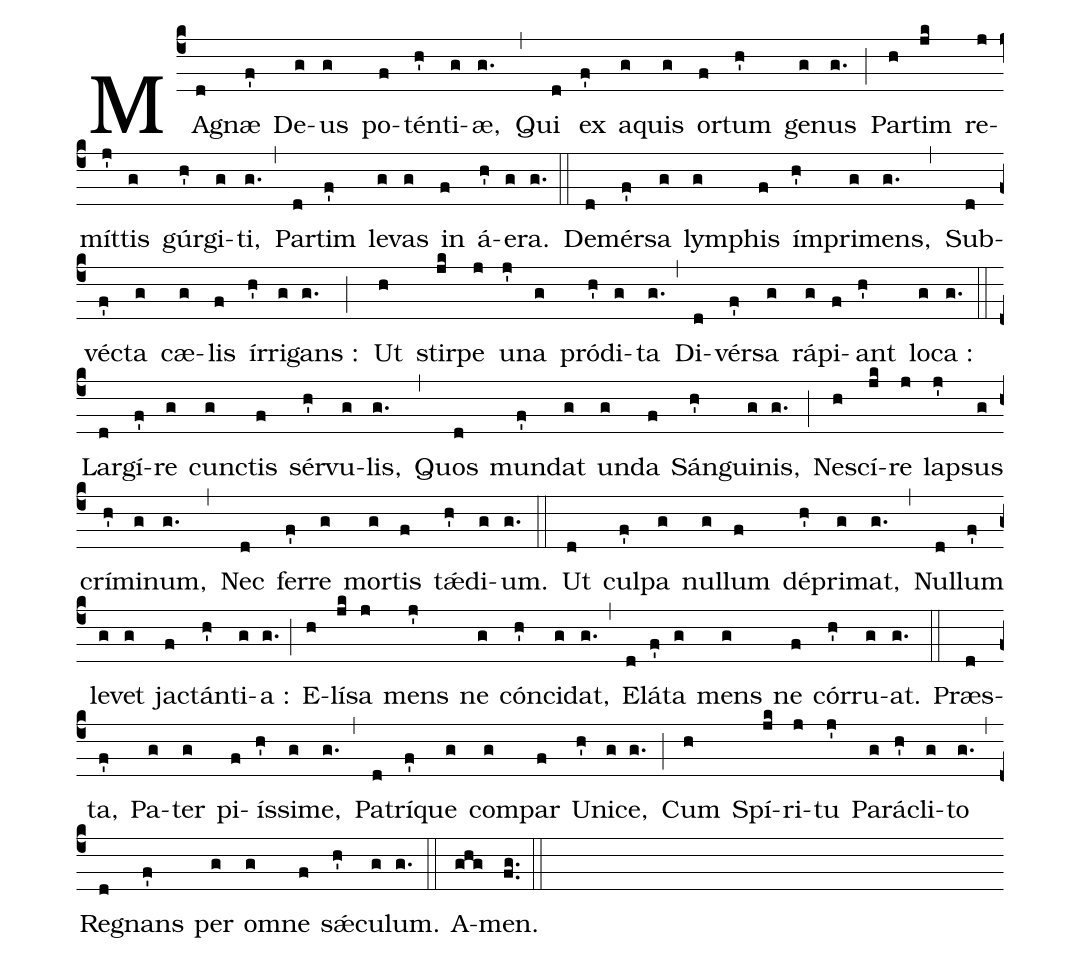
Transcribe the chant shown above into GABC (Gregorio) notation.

%%
(c4)MA(d)gnæ(f') De(g)us(g) po(f)tén(h')ti(g)æ,(g.) (,) Qui(d) ex(f') a(g)quis(g) or(f)tum(h') ge(g)nus(g.) (;) Par(h)tim(jk) re(j)mít(j')tis(g) gúr(h')gi(g)ti,(g.) (,) Par(d)tim(f') le(g)vas(g) in(f) á(h')e(g)ra.(g.) (::)

De(d)mér(f')sa(g) lym(g)phis(f) ím(h')pri(g)mens,(g.) (,) Sub(d)véc(f')ta(g) cæ(g)lis(f) ír(h')ri(g)gans :(g.) (;) Ut(h) stir(jk)pe(j) u(j')na(g) pró(h')di(g)ta(g.) (,) Di(d)vér(f')sa(g) rá(g)pi(f)ant(h') lo(g)ca :(g.) (::)

Lar(d)gí(f')re(g) cunc(g)tis(f) sér(h')vu(g)lis,(g.) (,) Quos(d) mun(f')dat(g) un(g)da(f) Sán(h')gui(g)nis,(g.) (;) Ne(h)scí(jk)re(j) lap(j')sus(g) crí(h')mi(g)num,(g.) (,) Nec(d) fer(f')re(g) mor(g)tis(f) t<sp>'ae</sp>(h')di(g)um.(g.) (::)

Ut(d) cul(f')pa(g) nul(g)lum(f) dé(h')pri(g)mat,(g.) (,) Nul(d)lum(f') le(g)vet(g) jac(f)tán(h')ti(g)a :(g.) (;) E(h)lí(jk)sa(j) mens(j') ne(g) cón(h')ci(g)dat,(g.) (,) E(d)lá(f')ta(g) mens(g) ne(f) cór(h')ru(g)at.(g.) (::)

Præs(d)ta,(f') Pa(g)ter(g) pi(f)ís(h')si(g)me,(g.) (,) Pa(d)trí(f')que(g) com(g)par(f) U(h')ni(g)ce,(g.) (;) Cum(h) Spí(jk)ri(j)tu(j') Pa(g)rá(h')cli(g)to(g.) (,) Re(d)gnans(f') per(g) om(g)ne(f) s<sp>'ae</sp>(h')cu(g)lum.(g.) (::) A(ghg)men.(f.g.) (::)
